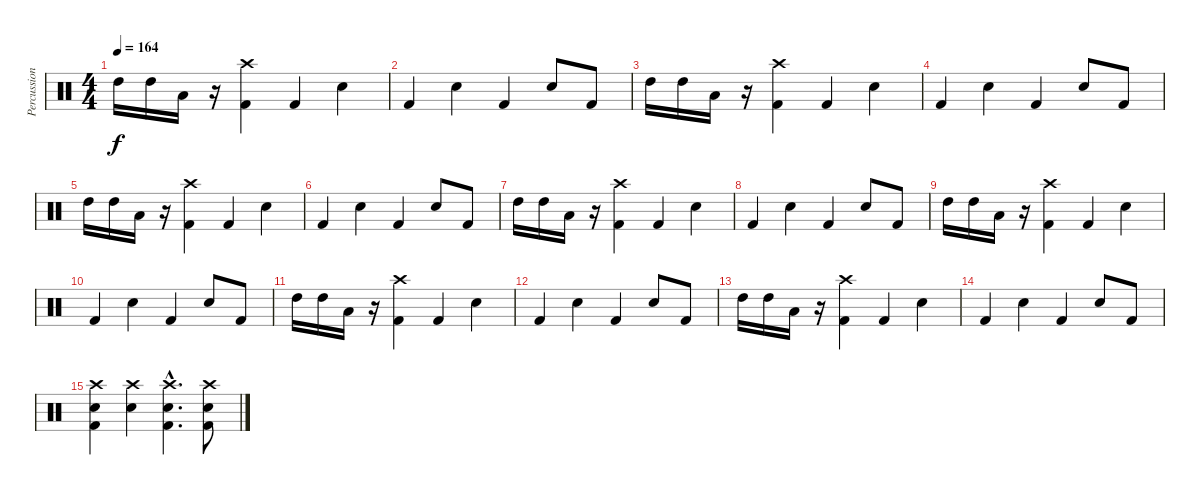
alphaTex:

\track ("Percussions" "Percussion") {instrument percussion}
\staff {score}
\articulation defaults
\ts (4 4)
\tempo 164
\clef neutral
\ks c "High Tom (hit)".16{dy f} "High Tom (hit)".16 "Low Tom (hit)".16
r.16 ("Crash high (hit)" "Kick (hit) 2").4 "Kick (hit) 2".4 "Electric Snare (hit)".4 |
"Kick (hit) 2".4 "Electric Snare (hit)".4 "Kick (hit) 2".4 "Electric Snare (hit)".8 "Kick (hit) 2".8 |
"High Tom (hit)".16 "High Tom (hit)".16 "Low Tom (hit)".16 r.16 ("Crash high (hit)" "Kick (hit) 2").4 "Kick (hit) 2".4 "Electric Snare (hit)".4 |
"Kick (hit) 2".4 "Electric Snare (hit)".4 "Kick (hit) 2".4 "Electric Snare (hit)".8 "Kick (hit) 2".8 |
"High Tom (hit)".16 "High Tom (hit)".16 "Low Tom (hit)".16 r.16 ("Crash high (hit)" "Kick (hit) 2").4 "Kick (hit) 2".4 "Electric Snare (hit)".4 |
"Kick (hit) 2".4 "Electric Snare (hit)".4 "Kick (hit) 2".4 "Electric Snare (hit)".8 "Kick (hit) 2".8 |
"High Tom (hit)".16 "High Tom (hit)".16 "Low Tom (hit)".16 r.16 ("Crash high (hit)" "Kick (hit) 2").4 "Kick (hit) 2".4 "Electric Snare (hit)".4 |
"Kick (hit) 2".4 "Electric Snare (hit)".4 "Kick (hit) 2".4 "Electric Snare (hit)".8 "Kick (hit) 2".8 |
"High Tom (hit)".16 "High Tom (hit)".16 "Low Tom (hit)".16 r.16 ("Crash high (hit)" "Kick (hit) 2").4 "Kick (hit) 2".4 "Electric Snare (hit)".4 |
"Kick (hit) 2".4 "Electric Snare (hit)".4 "Kick (hit) 2".4 "Electric Snare (hit)".8 "Kick (hit) 2".8 |
"High Tom (hit)".16 "High Tom (hit)".16 "Low Tom (hit)".16 r.16 ("Crash high (hit)" "Kick (hit) 2").4 "Kick (hit) 2".4 "Electric Snare (hit)".4 |
"Kick (hit) 2".4 "Electric Snare (hit)".4 "Kick (hit) 2".4 "Electric Snare (hit)".8 "Kick (hit) 2".8 |
"High Tom (hit)".16 "High Tom (hit)".16 "Low Tom (hit)".16 r.16 ("Crash high (hit)" "Kick (hit) 2").4 "Kick (hit) 2".4 "Electric Snare (hit)".4 |
"Kick (hit) 2".4 "Electric Snare (hit)".4 "Kick (hit) 2".4 "Electric Snare (hit)".8 "Kick (hit) 2".8 |
("Crash high (hit)" "Electric Snare (hit)" "Kick (hit) 2").4 ("Crash high (hit)" "Electric Snare (hit)").4 ("Crash high (hit)"{hac} "Electric Snare (hit)"{hac} "Kick (hit) 2"{hac}).4{d} ("Crash high (hit)" "Electric Snare (hit)" "Kick (hit) 2").8
